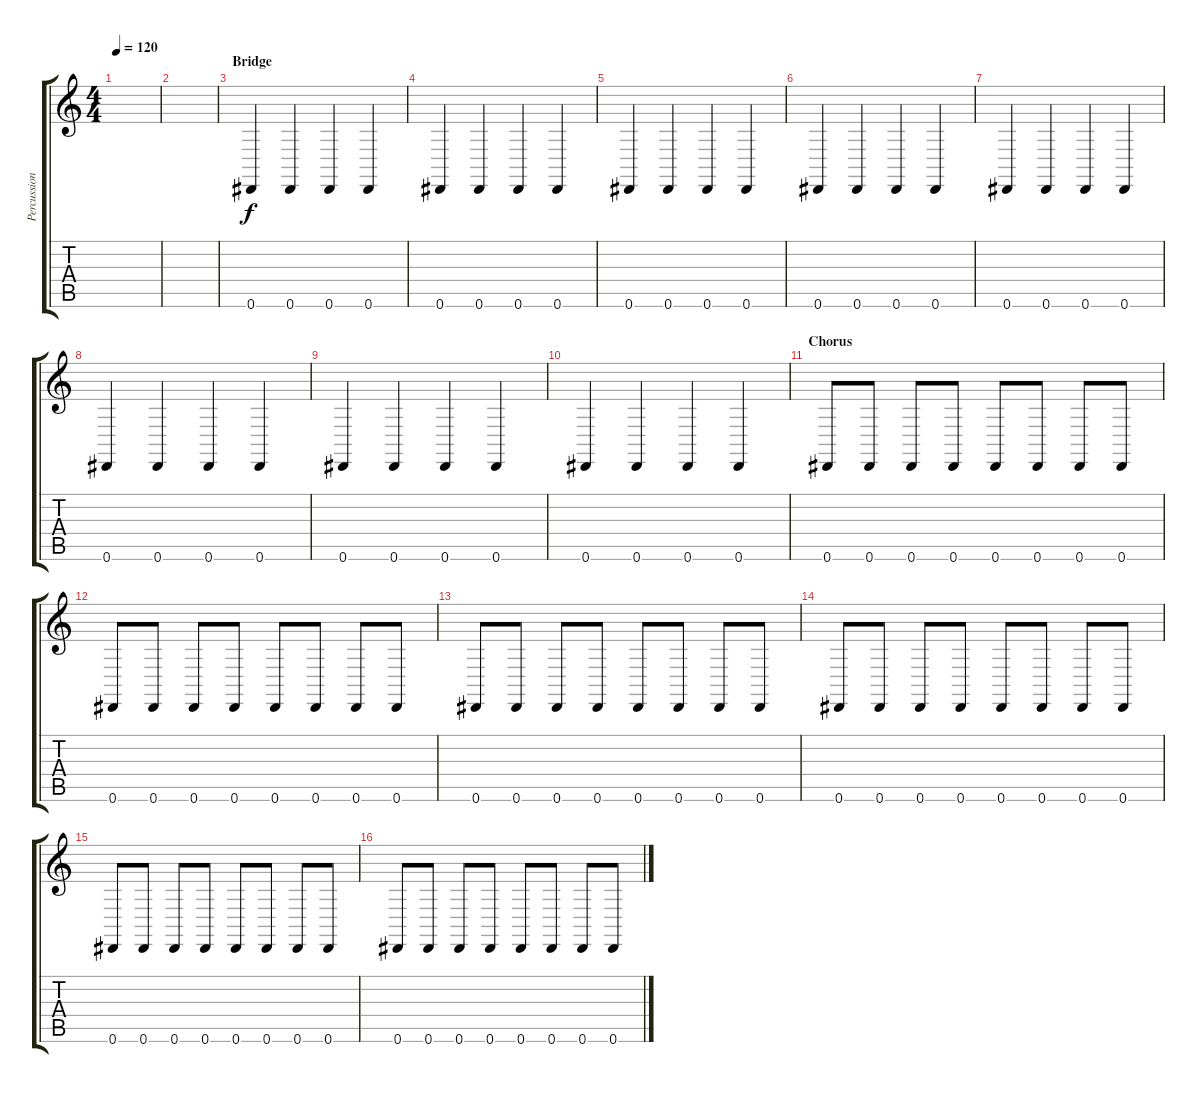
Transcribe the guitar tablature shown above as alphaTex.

\track ("Percussion II" "Percussion") {instrument taikodrum}
\staff {score tabs}
\tuning (Eb4 Bb3 Gb3 Db3 Ab2 Eb2) {hide}
\ts (4 4)
\tempo 120
\clef g2
\ks c
|
|
\section ("" "Bridge")
0.6.4 0.6.4 0.6.4 0.6.4 |
0.6.4 0.6.4 0.6.4 0.6.4 |
0.6.4 0.6.4 0.6.4 0.6.4 |
0.6.4 0.6.4 0.6.4 0.6.4 |
0.6.4 0.6.4 0.6.4 0.6.4 |
0.6.4 0.6.4 0.6.4 0.6.4 |
0.6.4 0.6.4 0.6.4 0.6.4 |
0.6.4 0.6.4 0.6.4 0.6.4 |
\section ("" "Chorus")
0.6.8 0.6.8 0.6.8 0.6.8 0.6.8 0.6.8 0.6.8 0.6.8 |
0.6.8 0.6.8 0.6.8 0.6.8 0.6.8 0.6.8 0.6.8 0.6.8 |
0.6.8 0.6.8 0.6.8 0.6.8 0.6.8 0.6.8 0.6.8 0.6.8 |
0.6.8 0.6.8 0.6.8 0.6.8 0.6.8 0.6.8 0.6.8 0.6.8 |
0.6.8 0.6.8 0.6.8 0.6.8 0.6.8 0.6.8 0.6.8 0.6.8 |
0.6.8 0.6.8 0.6.8 0.6.8 0.6.8 0.6.8 0.6.8 0.6.8
